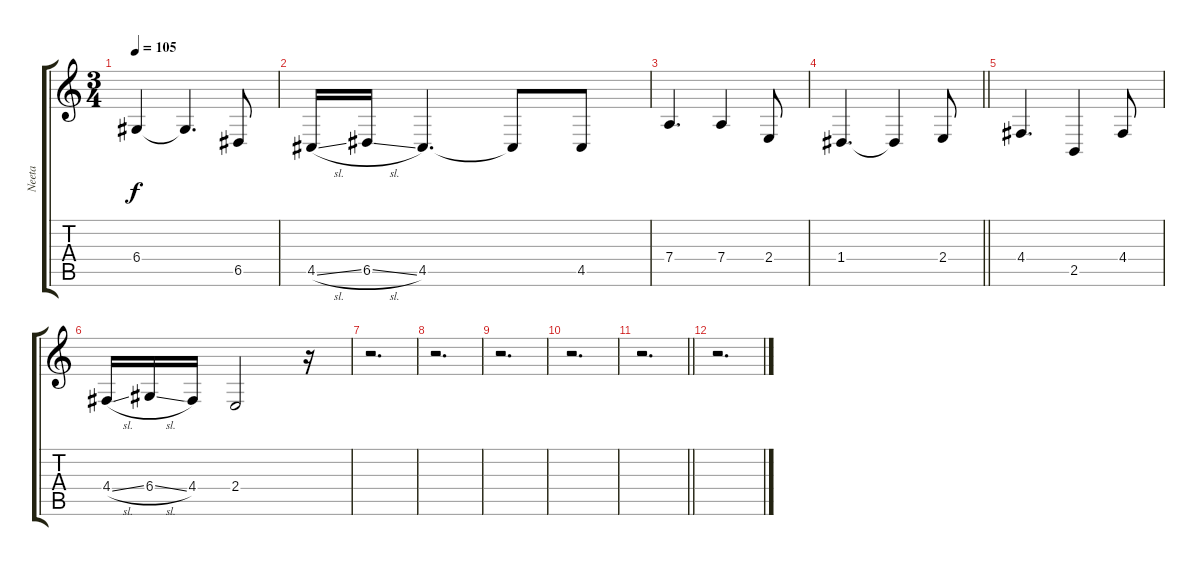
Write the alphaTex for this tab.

\track ("Neeta" "Neeta") {instrument lead1square}
\staff {score tabs}
\tuning (E4 B3 G3 D3 A2 E2) {hide}
\ts (3 4)
\tempo 105
\clef g2
\ks c
6.4.4{dy f} 6.4{t}.4{d} 6.5.8 |
4.5{sl}.16 6.5{sl}.16 4.5.4{d} 4.5{t}.8 4.5.8 |
7.4.4{d} 7.4.4 2.4.8 |
\barLineRight lightlight
1.4.4{d} 1.4{t}.4 2.4.8 |
4.4.4{d} 2.5.4 4.4.8 |
4.4{sl}.16 6.4{sl}.16 4.4.16 2.4.2 r.16 |
r.2{d} |
r.2{d} |
r.2{d} |
r.2{d} |
\barLineRight lightlight
r.2{d} |
r.2{d}
